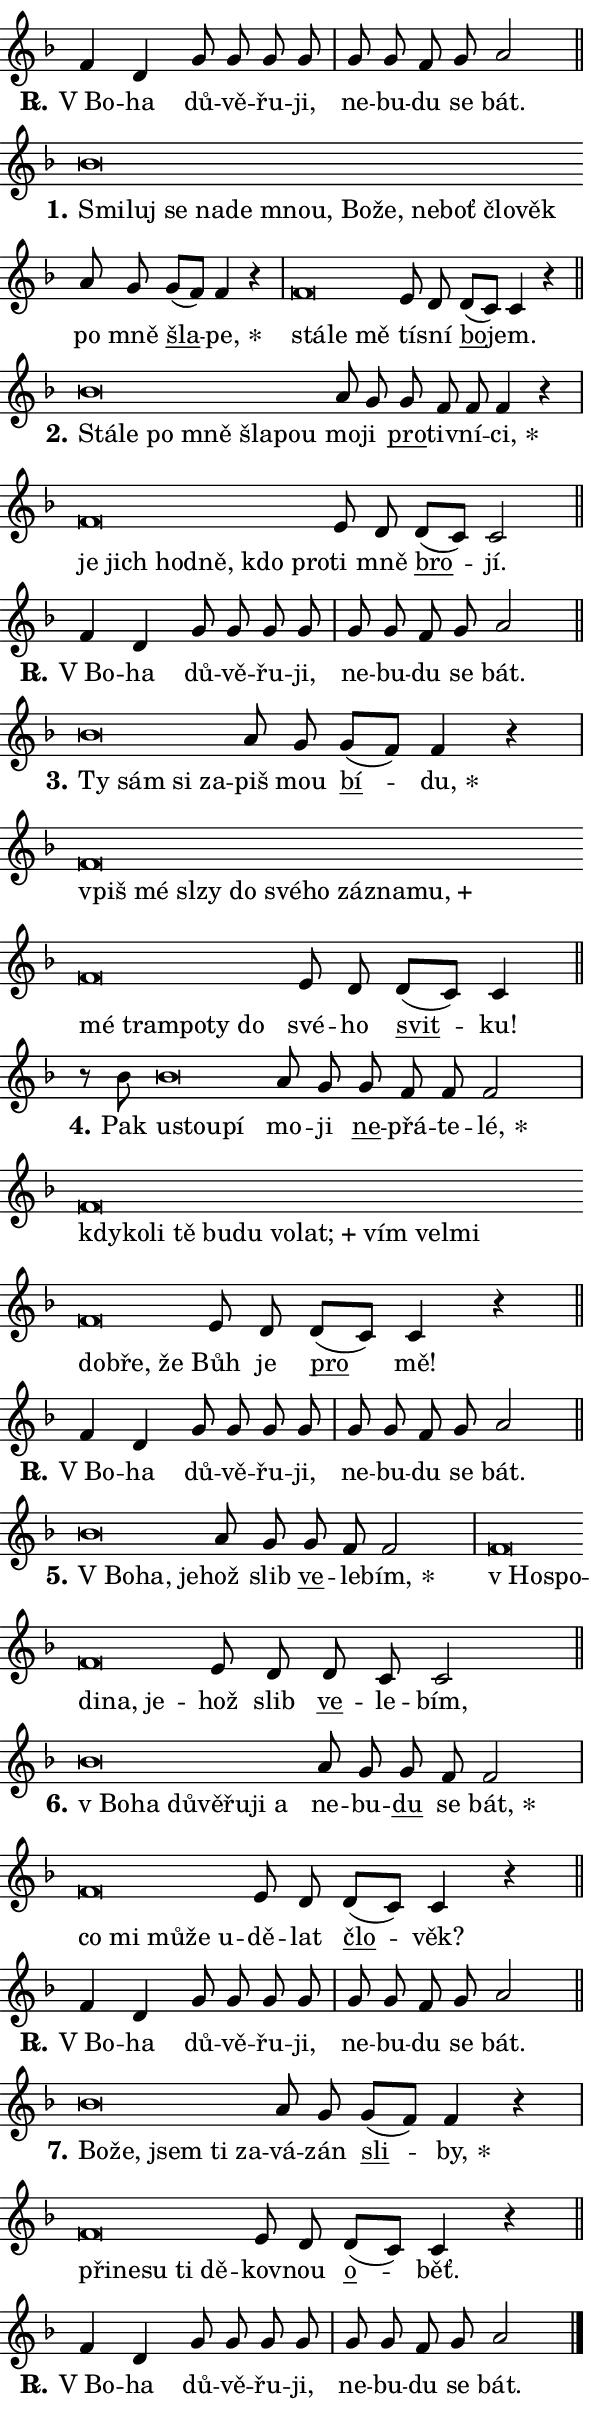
\version "2.24.0"
\header { tagline = "" }
\paper {
  indent = 0\cm
  top-margin = 0\cm
  right-margin = 0.13\cm % to fit lyric hyphens
  bottom-margin = 0\cm
  left-margin = 0\cm
  paper-width = 10\cm
  page-breaking = #ly:one-page-breaking
  system-system-spacing.basic-distance = #11
  score-system-spacing.basic-distance = #11
  ragged-last = ##f
}


%% Author: Thomas Morley
%% https://lists.gnu.org/archive/html/lilypond-user/2020-05/msg00002.html
#(define (line-position grob)
"Returns position of @var[grob} in current system:
   @code{'start}, if at first time-step
   @code{'end}, if at last time-step
   @code{'middle} otherwise
"
  (let* ((col (ly:item-get-column grob))
         (ln (ly:grob-object col 'left-neighbor))
         (rn (ly:grob-object col 'right-neighbor))
         (col-to-check-left (if (ly:grob? ln) ln col))
         (col-to-check-right (if (ly:grob? rn) rn col))
         (break-dir-left
           (and
             (ly:grob-property col-to-check-left 'non-musical #f)
             (ly:item-break-dir col-to-check-left)))
         (break-dir-right
           (and
             (ly:grob-property col-to-check-right 'non-musical #f)
             (ly:item-break-dir col-to-check-right))))
        (cond ((eqv? 1 break-dir-left) 'start)
              ((eqv? -1 break-dir-right) 'end)
              (else 'middle))))

#(define (tranparent-at-line-position vctor)
  (lambda (grob)
  "Relying on @code{line-position} select the relevant enry from @var{vctor}.
Used to determine transparency,"
    (case (line-position grob)
      ((end) (not (vector-ref vctor 0)))
      ((middle) (not (vector-ref vctor 1)))
      ((start) (not (vector-ref vctor 2))))))

noteHeadBreakVisibility =
#(define-music-function (break-visibility)(vector?)
"Makes @code{NoteHead}s transparent relying on @var{break-visibility}"
#{
  \override NoteHead.transparent =
    #(tranparent-at-line-position break-visibility)
#})

#(define delete-ledgers-for-transparent-note-heads
  (lambda (grob)
    "Reads whether a @code{NoteHead} is transparent.
If so this @code{NoteHead} is removed from @code{'note-heads} from
@var{grob}, which is supposed to be @code{LedgerLineSpanner}.
As a result ledgers are not printed for this @code{NoteHead}"
    (let* ((nhds-array (ly:grob-object grob 'note-heads))
           (nhds-list
             (if (ly:grob-array? nhds-array)
                 (ly:grob-array->list nhds-array)
                 '()))
           ;; Relies on the transparent-property being done before
           ;; Staff.LedgerLineSpanner.after-line-breaking is executed.
           ;; This is fragile ...
           (to-keep
             (remove
               (lambda (nhd)
                 (ly:grob-property nhd 'transparent #f))
               nhds-list)))
      ;; TODO find a better method to iterate over grob-arrays, similiar
      ;; to filter/remove etc for lists
      ;; For now rebuilt from scratch
      (set! (ly:grob-object grob 'note-heads)  '())
      (for-each
        (lambda (nhd)
          (ly:pointer-group-interface::add-grob grob 'note-heads nhd))
        to-keep))))

squashNotes = {
  \override NoteHead.X-extent = #'(-0.2 . 0.2)
  \override NoteHead.Y-extent = #'(-0.75 . 0)
  \override NoteHead.stencil =
    #(lambda (grob)
       (let ((pos (ly:grob-property grob 'staff-position)))
         (begin
           (if (< pos -7) (display "ERROR: Lower brevis then expected\n") (display ""))
           (if (<= pos -6) ly:text-interface::print ly:note-head::print))))
}
unSquashNotes = {
  \revert NoteHead.X-extent
  \revert NoteHead.Y-extent
  \revert NoteHead.stencil
}

hideNotes = \noteHeadBreakVisibility #begin-of-line-visible
unHideNotes = \noteHeadBreakVisibility #all-visible

% work-around for resetting accidentals
% https://lilypond.org/doc/v2.23/Documentation/notation/displaying-rhythms#unmetered-music
cadenzaMeasure = {
  \cadenzaOff
  \partial 1024 s1024
  \cadenzaOn
}

#(define-markup-command (accent layout props text) (markup?)
  "Underline accented syllable"
  (interpret-markup layout props
    #{\markup \override #'(offset . 4.3) \underline { #text }#}))

responsum = \markup \concat {
  "R" \hspace #-1.05 \path #0.1 #'((moveto 0 0.07) (lineto 0.9 0.8)) \hspace #0.05 "."
}

spaceSize = #0.6828661417322834 % exact space size for TeX Gyre Schola

\layout {
  \context {
    \Staff
    \remove "Time_signature_engraver"
    \override LedgerLineSpanner.after-line-breaking = #delete-ledgers-for-transparent-note-heads
  }
  \context {
    \Lyrics {
      \override LyricSpace.minimum-distance = \spaceSize
      \override LyricText.font-name = #"TeX Gyre Schola"
      \override LyricText.font-size = 1
      \override StanzaNumber.font-name = #"TeX Gyre Schola Bold"
      \override StanzaNumber.font-size = 1
    }
  }
  \context {
    \Score 
    \override NoteHead.text =
      #(lambda (grob) 
        (let ((pos (ly:grob-property grob 'staff-position)))
          #{\markup {
            \combine
              \halign #-0.55 \raise #(if (= pos -6) 0 0.5) \override #'(thickness . 2) \draw-line #'(3.2 . 0)
              \musicglyph "noteheads.sM1"
          }#}))
  }
}

% magnetic-lyrics.ily
%
%   written by
%     Jean Abou Samra <jean@abou-samra.fr>
%     Werner Lemberg <wl@gnu.org>
%
%   adapted by
%     Jiri Hon <jiri.hon@gmail.com>
%
% Version 2022-Apr-15

% https://www.mail-archive.com/lilypond-user@gnu.org/msg149350.html

#(define (Left_hyphen_pointer_engraver context)
   "Collect syllable-hyphen-syllable occurrences in lyrics and store
them in properties.  This engraver only looks to the left.  For
example, if the lyrics input is @code{foo -- bar}, it does the
following.

@itemize @bullet
@item
Set the @code{text} property of the @code{LyricHyphen} grob between
@q{foo} and @q{bar} to @code{foo}.

@item
Set the @code{left-hyphen} property of the @code{LyricText} grob with
text @q{foo} to the @code{LyricHyphen} grob between @q{foo} and
@q{bar}.
@end itemize

Use this auxiliary engraver in combination with the
@code{lyric-@/text::@/apply-@/magnetic-@/offset!} hook."
   (let ((hyphen #f)
         (text #f))
     (make-engraver
      (acknowledgers
       ((lyric-syllable-interface engraver grob source-engraver)
        (set! text grob)))
      (end-acknowledgers
       ((lyric-hyphen-interface engraver grob source-engraver)
        ;(when (not (grob::has-interface grob 'lyric-space-interface))
          (set! hyphen grob)));)
      ((stop-translation-timestep engraver)
       (when (and text hyphen)
         (ly:grob-set-object! text 'left-hyphen hyphen))
       (set! text #f)
       (set! hyphen #f)))))

#(define (lyric-text::apply-magnetic-offset! grob)
   "If the space between two syllables is less than the value in
property @code{LyricText@/.details@/.squash-threshold}, move the right
syllable to the left so that it gets concatenated with the left
syllable.

Use this function as a hook for
@code{LyricText@/.after-@/line-@/breaking} if the
@code{Left_@/hyphen_@/pointer_@/engraver} is active."
   (let ((hyphen (ly:grob-object grob 'left-hyphen #f)))
     (when hyphen
       (let ((left-text (ly:spanner-bound hyphen LEFT)))
         (when (grob::has-interface left-text 'lyric-syllable-interface)
           (let* ((common (ly:grob-common-refpoint grob left-text X))
                  (this-x-ext (ly:grob-extent grob common X))
                  (left-x-ext
                   (begin
                     ;; Trigger magnetism for left-text.
                     (ly:grob-property left-text 'after-line-breaking)
                     (ly:grob-extent left-text common X)))
                  ;; `delta` is the gap width between two syllables.
                  (delta (- (interval-start this-x-ext)
                            (interval-end left-x-ext)))
                  (details (ly:grob-property grob 'details))
                  (threshold (assoc-get 'squash-threshold details 0.2)))
             (when (< delta threshold)
               (let* (;; We have to manipulate the input text so that
                      ;; ligatures crossing syllable boundaries are not
                      ;; disabled.  For languages based on the Latin
                      ;; script this is essentially a beautification.
                      ;; However, for non-Western scripts it can be a
                      ;; necessity.
                      (lt (ly:grob-property left-text 'text))
                      (rt (ly:grob-property grob 'text))
                      (is-space (grob::has-interface hyphen 'lyric-space-interface))
                      (space (if is-space " " ""))
                      (extra-delta (if is-space spaceSize 0))
                      ;; Append new syllable.
                      (ltrt-space (if (and (string? lt) (string? rt))
                                (string-append lt space rt)
                                (make-concat-markup (list lt space rt))))
                      ;; Right-align `ltrt` to the right side.
                      (ltrt-space-markup (grob-interpret-markup
                               grob
                               (make-translate-markup
                                (cons (interval-length this-x-ext) 0)
                                (make-right-align-markup ltrt-space)))))
                 (begin
                   ;; Don't print `left-text`.
                   (ly:grob-set-property! left-text 'stencil #f)
                   ;; Set text and stencil (which holds all collected
                   ;; syllables so far) and shift it to the left.
                   (ly:grob-set-property! grob 'text ltrt-space)
                   (ly:grob-set-property! grob 'stencil ltrt-space-markup)
                   (ly:grob-translate-axis! grob (- (- delta extra-delta)) X))))))))))


#(define (lyric-hyphen::displace-bounds-first grob)
   ;; Make very sure this callback isn't triggered too early.
   (let ((left (ly:spanner-bound grob LEFT))
         (right (ly:spanner-bound grob RIGHT)))
     (ly:grob-property left 'after-line-breaking)
     (ly:grob-property right 'after-line-breaking)
     (ly:lyric-hyphen::print grob)))

squashThreshold = #0.4

\layout {
  \context {
    \Lyrics
    \consists #Left_hyphen_pointer_engraver
    \override LyricText.after-line-breaking =
      #lyric-text::apply-magnetic-offset!
    \override LyricHyphen.stencil = #lyric-hyphen::displace-bounds-first
    \override LyricText.details.squash-threshold = \squashThreshold
    \override LyricHyphen.minimum-distance = 0
    \override LyricHyphen.minimum-length = \squashThreshold
  }
}

squashText = \override LyricText.details.squash-threshold = 9999
unSquashText = \override LyricText.details.squash-threshold = \squashThreshold

leftText = \override LyricText.self-alignment-X = #LEFT
unLeftText = \revert LyricText.self-alignment-X

starOffset = #(lambda (grob) 
                (let ((x_offset (ly:self-alignment-interface::aligned-on-x-parent grob)))
                  (if (= x_offset 0) 0 (+ x_offset 1.2))))

star = #(define-music-function (syllable)(string?)
"Append star separator at the end of a syllable"
#{
  \once \override LyricText.X-offset = #starOffset
  \lyricmode { \markup {
    #syllable
    \override #'((font-name . "TeX Gyre Schola Bold")) \hspace #0.2 \lower #0.65 \larger "*"
  } }
#})

starAccent = #(define-music-function (syllable)(string?)
"Append star separator at the end of a syllable and make accent"
#{
  \once \override LyricText.X-offset = #starOffset
  \lyricmode { \markup {
    \accent #syllable
    \override #'((font-name . "TeX Gyre Schola Bold")) \hspace #0.2 \lower #0.65 \larger "*"
  } }
#})

breath = #(define-music-function (syllable)(string?)
"Append breathing indicator at the end of a syllable"
#{
  \lyricmode { \markup { #syllable "+" } }
#})

optionalBreath = #(define-music-function (syllable)(string?)
"Append optional breathing indicator at the end of a syllable"
#{
  \lyricmode { \markup { #syllable "(+)" } }
#})


\score {
    <<
        \new Voice = "melody" { \cadenzaOn \key f \major \relative { f'4 d g8 g g g \cadenzaMeasure \bar "|" g g f g a2 \cadenzaMeasure \bar "||" \break } }
        \new Lyrics \lyricsto "melody" { \lyricmode { \set stanza = \responsum
"V Bo" -- ha dů -- vě -- řu -- ji, ne -- bu -- du se bát. } }
    >>
    \layout {}
}

\score {
    <<
        \new Voice = "melody" { \cadenzaOn \key f \major \relative { \squashNotes bes'\breve*1/16 \hideNotes \breve*1/16 \bar "" \breve*1/16 \bar "" \breve*1/16 \bar "" \breve*1/16 \bar "" \breve*1/16 \bar "" \breve*1/16 \bar "" \breve*1/16 \bar "" \breve*1/16 \bar "" \breve*1/16 \bar "" \breve*1/16 \breve*1/16 \bar "" \unHideNotes \unSquashNotes a8 g \bar "" g[( f)] f4 r \cadenzaMeasure \bar "|" \squashNotes f\breve*1/16 \hideNotes \breve*1/16 \breve*1/16 \bar "" \unHideNotes \unSquashNotes e8 d \bar "" d[( c)] c4 r \cadenzaMeasure \bar "||" \break } }
        \new Lyrics \lyricsto "melody" { \lyricmode { \set stanza = "1."
\leftText Smi -- \squashText luj se na -- de mnou, Bo -- že, ne -- boť člo -- věk \unLeftText \unSquashText po mně \markup \accent šla -- \star pe, \leftText stá -- \squashText le mě \unLeftText \unSquashText tí -- sní \markup \accent bo -- jem. } }
    >>
    \layout {}
}

\score {
    <<
        \new Voice = "melody" { \cadenzaOn \key f \major \relative { \squashNotes bes'\breve*1/16 \hideNotes \breve*1/16 \bar "" \breve*1/16 \bar "" \breve*1/16 \bar "" \breve*1/16 \breve*1/16 \bar "" \unHideNotes \unSquashNotes a8 g \bar "" g f f f4 r \cadenzaMeasure \bar "|" \squashNotes f\breve*1/16 \hideNotes \breve*1/16 \bar "" \breve*1/16 \bar "" \breve*1/16 \bar "" \breve*1/16 \breve*1/16 \bar "" \unHideNotes \unSquashNotes e8 d \bar "" d[( c)] c2 \cadenzaMeasure \bar "||" \break } }
        \new Lyrics \lyricsto "melody" { \lyricmode { \set stanza = "2."
\leftText Stá -- \squashText le po mně šla -- pou \unLeftText \unSquashText mo -- ji \markup \accent pro -- tiv -- ní -- \star ci, \leftText je \squashText jich hod -- ně, kdo pro -- \unLeftText \unSquashText ti mně \markup \accent bro -- jí. } }
    >>
    \layout {}
}

\score {
    <<
        \new Voice = "melody" { \cadenzaOn \key f \major \relative { f'4 d g8 g g g \cadenzaMeasure \bar "|" g g f g a2 \cadenzaMeasure \bar "||" \break } }
        \new Lyrics \lyricsto "melody" { \lyricmode { \set stanza = \responsum
"V Bo" -- ha dů -- vě -- řu -- ji, ne -- bu -- du se bát. } }
    >>
    \layout {}
}

\score {
    <<
        \new Voice = "melody" { \cadenzaOn \key f \major \relative { \squashNotes bes'\breve*1/16 \hideNotes \breve*1/16 \bar "" \breve*1/16 \breve*1/16 \bar "" \unHideNotes \unSquashNotes a8 g \bar "" g[( f)] f4 r \cadenzaMeasure \bar "|" \squashNotes f\breve*1/16 \hideNotes \breve*1/16 \bar "" \breve*1/16 \bar "" \breve*1/16 \bar "" \breve*1/16 \bar "" \breve*1/16 \bar "" \breve*1/16 \bar "" \breve*1/16 \bar "" \breve*1/16 \bar "" \breve*1/16 \bar "" \breve*1/16 \bar "" \breve*1/16 \bar "" \breve*1/16 \bar "" \breve*1/16 \breve*1/16 \bar "" \unHideNotes \unSquashNotes e8 d \bar "" d[( c)] c4 \cadenzaMeasure \bar "||" \break } }
        \new Lyrics \lyricsto "melody" { \lyricmode { \set stanza = "3."
\leftText Ty \squashText sám si za -- \unLeftText \unSquashText piš mou \markup \accent bí -- \star du, \leftText vpiš \squashText mé sl -- zy do své -- ho zá -- zna -- \breath "mu," mé tram -- po -- ty do \unLeftText \unSquashText své -- ho \markup \accent svit -- ku! } }
    >>
    \layout {}
}

\score {
    <<
        \new Voice = "melody" { \cadenzaOn \key f \major \relative { r8 bes'8 \squashNotes bes\breve*1/16 \hideNotes \breve*1/16 \breve*1/16 \bar "" \unHideNotes \unSquashNotes a8 g \bar "" g f f f2 \cadenzaMeasure \bar "|" \squashNotes f\breve*1/16 \hideNotes \breve*1/16 \bar "" \breve*1/16 \bar "" \breve*1/16 \bar "" \breve*1/16 \bar "" \breve*1/16 \bar "" \breve*1/16 \bar "" \breve*1/16 \bar "" \breve*1/16 \bar "" \breve*1/16 \bar "" \breve*1/16 \bar "" \breve*1/16 \bar "" \breve*1/16 \breve*1/16 \bar "" \unHideNotes \unSquashNotes e8 d \bar "" d[( c)] c4 r \cadenzaMeasure \bar "||" \break } }
        \new Lyrics \lyricsto "melody" { \lyricmode { \set stanza = "4."
Pak \leftText u -- \squashText stou -- pí \unLeftText \unSquashText mo -- ji \markup \accent ne -- přá -- te -- \star lé, \leftText kdy -- \squashText ko -- li tě bu -- du vo -- \breath "lat;" vím vel -- mi dob -- ře, že \unLeftText \unSquashText Bůh je \markup \accent pro mě! } }
    >>
    \layout {}
}

\score {
    <<
        \new Voice = "melody" { \cadenzaOn \key f \major \relative { f'4 d g8 g g g \cadenzaMeasure \bar "|" g g f g a2 \cadenzaMeasure \bar "||" \break } }
        \new Lyrics \lyricsto "melody" { \lyricmode { \set stanza = \responsum
"V Bo" -- ha dů -- vě -- řu -- ji, ne -- bu -- du se bát. } }
    >>
    \layout {}
}

\score {
    <<
        \new Voice = "melody" { \cadenzaOn \key f \major \relative { \squashNotes bes'\breve*1/16 \hideNotes \breve*1/16 \breve*1/16 \bar "" \unHideNotes \unSquashNotes a8 g \bar "" g f f2 \cadenzaMeasure \bar "|" \squashNotes f\breve*1/16 \hideNotes \breve*1/16 \bar "" \breve*1/16 \bar "" \breve*1/16 \breve*1/16 \bar "" \unHideNotes \unSquashNotes e8 d \bar "" d c c2 \cadenzaMeasure \bar "||" \break } }
        \new Lyrics \lyricsto "melody" { \lyricmode { \set stanza = "5."
\leftText "V Bo" -- \squashText ha, je -- \unLeftText \unSquashText hož slib \markup \accent ve -- le -- \star bím, \leftText "v Ho" -- \squashText spo -- di -- na, je -- \unLeftText \unSquashText hož slib \markup \accent ve -- le -- bím, } }
    >>
    \layout {}
}

\score {
    <<
        \new Voice = "melody" { \cadenzaOn \key f \major \relative { \squashNotes bes'\breve*1/16 \hideNotes \breve*1/16 \bar "" \breve*1/16 \bar "" \breve*1/16 \bar "" \breve*1/16 \bar "" \breve*1/16 \breve*1/16 \bar "" \unHideNotes \unSquashNotes a8 g \bar "" g f f2 \cadenzaMeasure \bar "|" \squashNotes f\breve*1/16 \hideNotes \breve*1/16 \bar "" \breve*1/16 \bar "" \breve*1/16 \breve*1/16 \bar "" \unHideNotes \unSquashNotes e8 d \bar "" d[( c)] c4 r \cadenzaMeasure \bar "||" \break } }
        \new Lyrics \lyricsto "melody" { \lyricmode { \set stanza = "6."
\leftText "v Bo" -- \squashText ha dů -- vě -- řu -- ji a \unLeftText \unSquashText ne -- bu -- \markup \accent du se \star bát, \leftText co \squashText mi mů -- že u -- \unLeftText \unSquashText dě -- lat \markup \accent člo -- věk? } }
    >>
    \layout {}
}

\score {
    <<
        \new Voice = "melody" { \cadenzaOn \key f \major \relative { f'4 d g8 g g g \cadenzaMeasure \bar "|" g g f g a2 \cadenzaMeasure \bar "||" \break } }
        \new Lyrics \lyricsto "melody" { \lyricmode { \set stanza = \responsum
"V Bo" -- ha dů -- vě -- řu -- ji, ne -- bu -- du se bát. } }
    >>
    \layout {}
}

\score {
    <<
        \new Voice = "melody" { \cadenzaOn \key f \major \relative { \squashNotes bes'\breve*1/16 \hideNotes \breve*1/16 \bar "" \breve*1/16 \bar "" \breve*1/16 \breve*1/16 \bar "" \unHideNotes \unSquashNotes a8 g \bar "" g[( f)] f4 r \cadenzaMeasure \bar "|" \squashNotes f\breve*1/16 \hideNotes \breve*1/16 \bar "" \breve*1/16 \bar "" \breve*1/16 \breve*1/16 \bar "" \unHideNotes \unSquashNotes e8 d \bar "" d[( c)] c4 r \cadenzaMeasure \bar "||" \break } }
        \new Lyrics \lyricsto "melody" { \lyricmode { \set stanza = "7."
\leftText Bo -- \squashText že, jsem ti za -- \unLeftText \unSquashText vá -- zán \markup \accent sli -- \star by, \leftText při -- \squashText ne -- su ti dě -- \unLeftText \unSquashText kov -- nou \markup \accent o -- běť. } }
    >>
    \layout {}
}

\score {
    <<
        \new Voice = "melody" { \cadenzaOn \key f \major \relative { f'4 d g8 g g g \cadenzaMeasure \bar "|" g g f g a2 \cadenzaMeasure \bar "||" \break } \bar "|." }
        \new Lyrics \lyricsto "melody" { \lyricmode { \set stanza = \responsum
"V Bo" -- ha dů -- vě -- řu -- ji, ne -- bu -- du se bát. } }
    >>
    \layout {}
}
